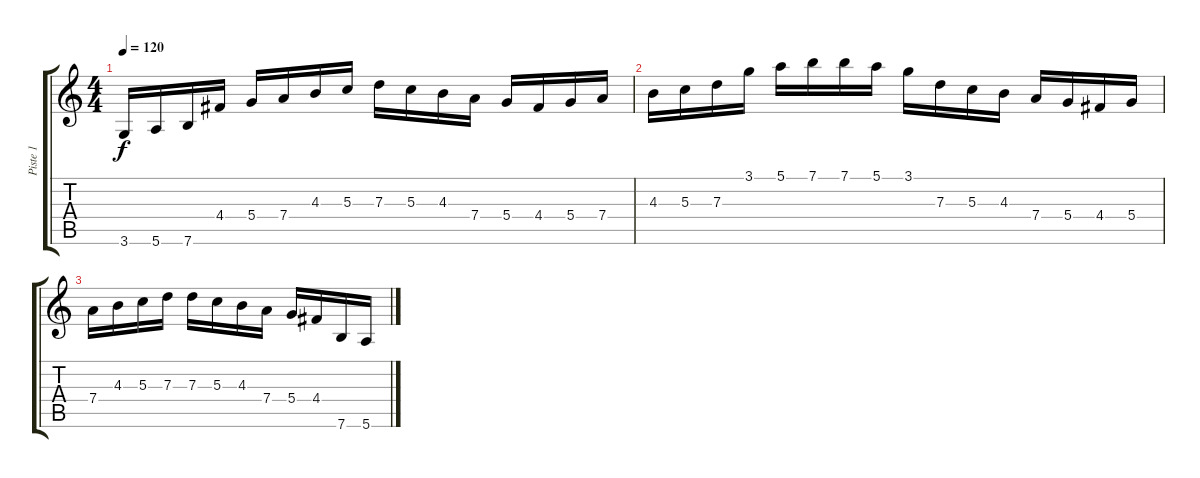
\track ("Piste 1" "Piste 1") {instrument acousticguitarnylon}
\staff {score tabs}
\tuning (E4 B3 G3 D3 A2 E2) {hide}
\ts (4 4)
\tempo 120
\clef g2
\ks c
3.6.16{dy f instrument acousticguitarnylon} 5.6.16 7.6.16 4.4.16 5.4.16 7.4.16 4.3.16 5.3.16 7.3.16 5.3.16 4.3.16 7.4.16 5.4.16 4.4.16 5.4.16 7.4.16 |
4.3.16 5.3.16 7.3.16 3.1.16 5.1.16 7.1.16 7.1.16 5.1.16 3.1.16 7.3.16 5.3.16 4.3.16 7.4.16 5.4.16 4.4.16 5.4.16 |
7.4.16 4.3.16 5.3.16 7.3.16 7.3.16 5.3.16 4.3.16 7.4.16 5.4.16 4.4.16 7.6.16 5.6.16
